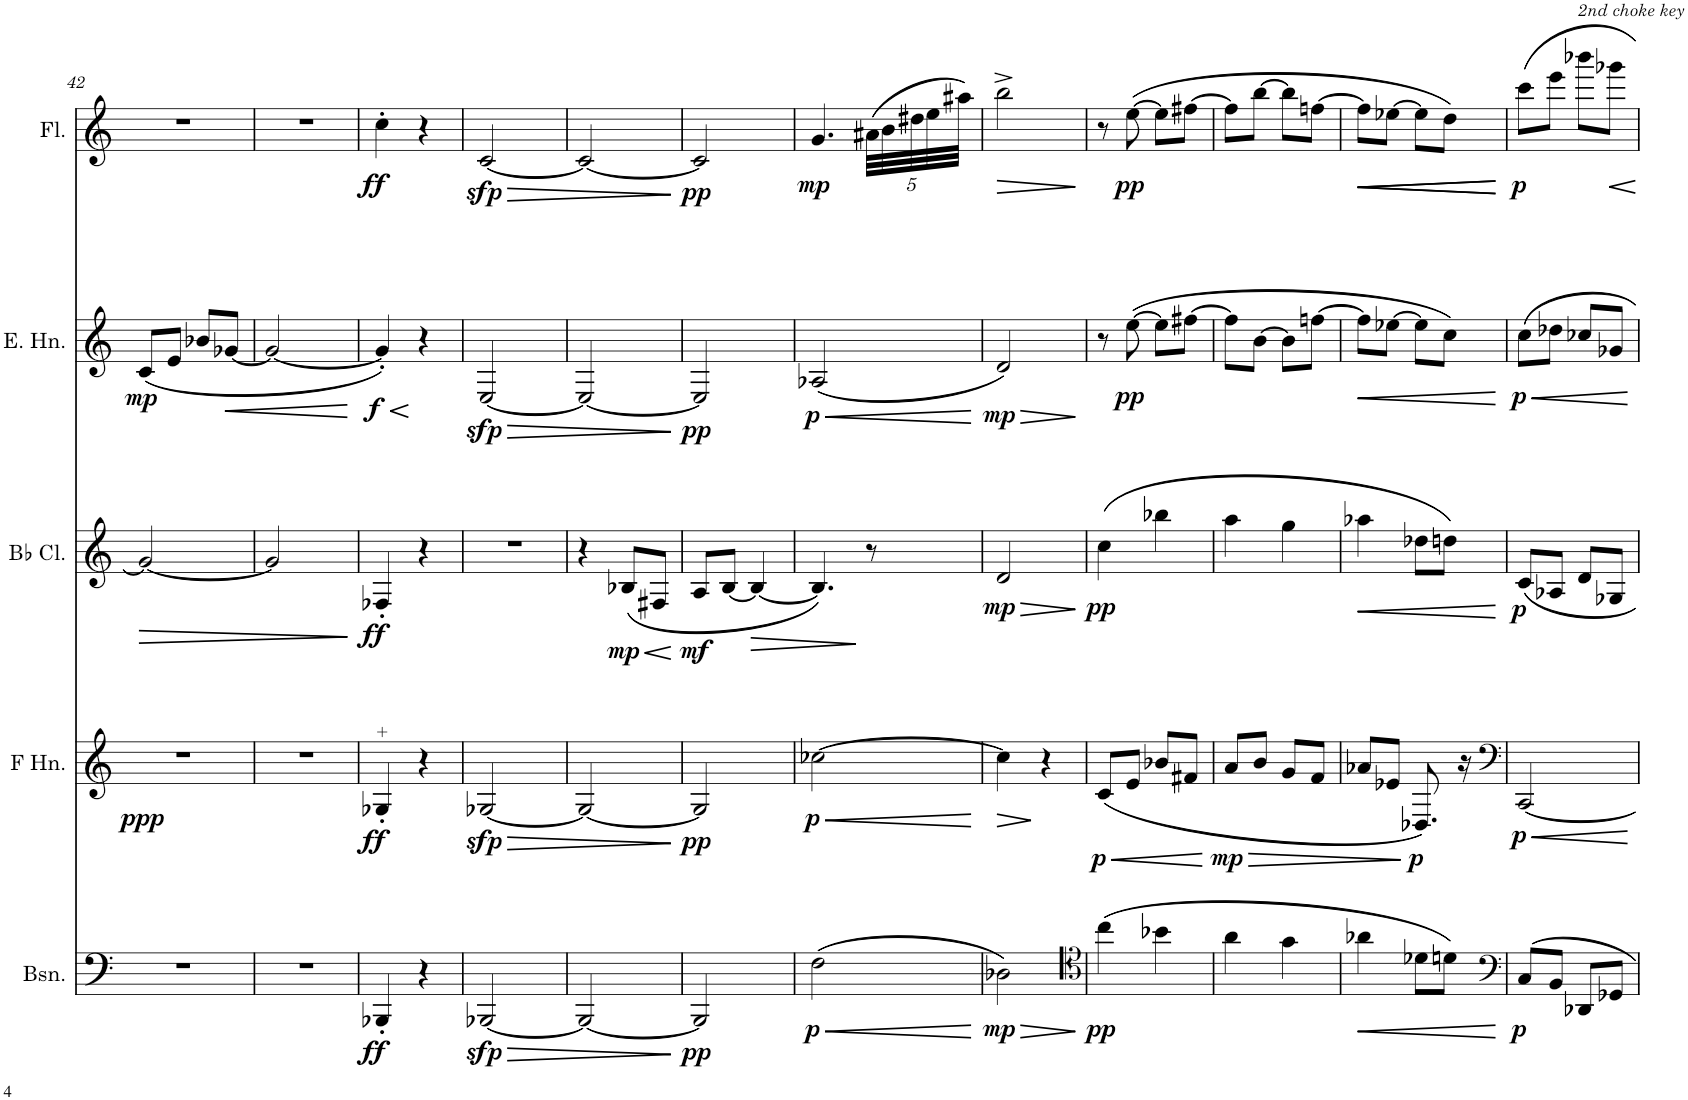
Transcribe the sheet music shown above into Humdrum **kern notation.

**kern	**dynam	**kern	**dynam	**kern	**dynam	**kern	**dynam	**kern	**dynam
*part5	*part5	*part4	*part4	*part3	*part3	*part2	*part2	*part1	*part1
*staff5	*staff5	*staff4	*staff4	*staff3	*staff3	*staff2	*staff2	*staff1	*staff1
*I"Bassoon	*	*I"Horn in F	*	*I"Bb Clarinet	*	*I"English Horn	*	*I"Flute	*
*I'Bsn.	*	*	*	*I'Bb Cl.	*	*I'E. Hn.	*	*I'Fl.	*
!!LO:PB:g=z
*clefF4	*	*clefG2	*	*clefG2	*	*clefG2	*	*clefG2	*
*	*	*ITrd4c7	*	*ITrd1c2	*	*ITrd4c7	*	*	*
*k[]	*	*k[]	*	*k[]	*	*k[]	*	*k[]	*
*M2/4	*	*M2/4	*	*M2/4	*	*M2/4	*	*M2/4	*
=42	=42	=42	=42	=42	=42	=42	=42	=42	=42
!	!	!	!LO:DY:b	!	!LO:HP:b	!	!LO:DY:b	!	!
2r	.	2r	ppp	2g-/_	>	(8c/L	mp	2r	.
.	.	.	.	.	.	8e/J	.	.	.
.	.	.	.	.	.	8b-X/L	.	.	.
!	!	!	!	!	!	!	!LO:HP:b	!	!
.	.	.	.	.	.	[8g-X/J	<	.	.
=43	=43	=43	=43	=43	=43	=43	=43	=43	=43
2r	.	2r	.	2g-/]	.	2g-/_	.	2r	.
=44	=44	=44	=44	=44	=44	=44	=44	=44	=44
!	!LO:DY:b	!	!LO:DY:b	!	!LO:DY:b	!	!LO:HP:b	!	!
!	!	!	!	!	!	!	!LO:DY:n=1:b	!	!LO:DY:b
4BBB-X'/	ff	4G-X'/	ff	4F-X'/	ff	4g-'/])	< f	4cc'\	ff
4r	.	4r	.	4r	.	4r	[	4r	.
=45	=45	=45	=45	=45	=45	=45	=45	=45	=45
!	!LO:HP:b	!	!LO:HP:b	!	!	!	!LO:HP:b	!	!LO:HP:b
!	!LO:DY:n=1:b	!	!LO:DY:n=1:b	!	!	!	!LO:DY:n=1:b	!	!LO:DY:n=1:b
[2BBB-X/	> sfp	[2G-X/	> sfp	2r	.	[2E/	> sfp	[2c/	> sfp
=46	=46	=46	=46	=46	=46	=46	=46	=46	=46
2BBB-/_	.	2G-/_	.	4r	.	2E/_	.	2c/_	.
!	!	!	!	!	!LO:HP:b	!	!	!	!
!	!	!	!	!	!LO:DY:n=1:b	!	!	!	!
.	.	.	.	(8B-X/L	< mp	.	.	.	.
.	.	.	.	8F#X/J	.	.	.	.	.
.	.	.	.	.	]	.	[	.	]
=47	=47	=47	=47	=47	=47	=47	=47	=47	=47
!	!LO:DY:b	!	!LO:DY:b	!	!LO:DY:b	!	!LO:DY:b	!	!LO:DY:b
2BBB-/]	pp	2G-/]	pp	8A/L	mf	2E/]	pp	2c/]	pp
.	.	.	.	[8B/J	.	.	.	.	.
!	!	!	!	!	!LO:HP:b	!	!	!	!
.	.	.	.	4B/_	>	.	.	.	.
=48	=48	=48	=48	=48	=48	=48	=48	=48	=48
!	!LO:HP:b	!	!LO:HP:b	!	!	!	!LO:HP:b	!	!
!	!LO:DY:n=1:b	!	!LO:DY:n=1:b	!	!	!	!LO:DY:n=1:b	!	!LO:DY:b
(2F\	< p	[2cc-X\	< p	4.B/])	.	(2A-X/	< p	4.g/	mp
*	*	*	*	*	*	*	*	*Xbrackettup	*
.	.	.	.	8r	[	.	.	(40a#X\LLL	.
.	.	.	.	.	.	.	.	40b\	.
.	.	.	.	.	.	.	.	40dd#X\	.
.	.	.	.	.	.	.	.	40ee\	.
.	.	.	.	.	.	.	.	40aa#X\JJJ)	.
.	]	.	]	.	.	.	]	.	.
=49	=49	=49	=49	=49	=49	=49	=49	=49	=49
!	!LO:HP:b	!	!LO:HP:b	!	!LO:HP:b	!	!LO:HP:b	!	!LO:HP:b
!	!LO:DY:n=1:b	!	!	!	!LO:DY:n=1:b	!	!LO:DY:n=1:b	!	!
2D-X\)	> mp	4cc-\]	>	2d/	> mp	2d/)	> mp	2bb^\	>
.	.	4r	[	.	.	.	.	.	.
.	[	.	.	.	]	.	[	.	]
=50	=50	=50	=50	=50	=50	=50	=50	=50	=50
*clefC4	*	*	*	*	*	*	*	*	*
!	!LO:DY:b	!	!LO:HP:b	!	!	!	!	!	!
!	!	!	!LO:DY:n=1:b	!	!LO:DY:b	!	!	!	!
(4cc\	pp	(8c/L	< p	(4cc\	pp	8r	.	8r	.
!	!	!	!	!	!	!	!LO:DY:b	!	!LO:DY:b
.	.	8e/J	.	.	.	([8ee\	pp	([8ee\	pp
4b-X\	.	8b-X/L	.	4bb-X\	.	8ee\L]	.	8ee\L]	.
.	.	8f#X/J	.	.	.	[8ff#X\J	.	[8ff#X\J	.
.	.	.	]	.	.	.	.	.	.
=51	=51	=51	=51	=51	=51	=51	=51	=51	=51
!	!	!	!LO:HP:b	!	!	!	!	!	!
!	!	!	!LO:DY:n=1:b	!	!	!	!	!	!
4a\	.	8a/L	> mp	4aa\	.	8ff#\L]	.	8ff#\L]	.
.	.	8b/J	.	.	.	[8b\J	.	[8bb\J	.
4g\	.	8g/L	.	4gg\	.	8b\L]	.	8bb\L]	.
.	.	8f/J	.	.	.	[8ffn\J	.	[8ffn\J	.
=52	=52	=52	=52	=52	=52	=52	=52	=52	=52
!	!	!	!	!	!	!	!LO:HP:b	!	!LO:HP:b
4a-X\	.	8a-X/L	.	4aa-X\	.	8ff\L]	<	8ff\L]	<
!	!	!	!	!	!	!	!	!	!LO:HP:b
.	.	8e-X/J	.	.	.	[8ee-X\J	.	[8ee-X\J	<
!	!	!	!LO:DY:n=1:b	!	!	!	!	!	!
8d-X\L	.	8.D-X/)	[ p	8dd-X\L	.	8ee-\L]	.	8ee-\L]	.
8dn\J)	.	.	.	8ddn\J)	.	8cc\J)	.	8dd\J)	.
.	.	16r	.	.	.	.	.	.	.
.	]	.	.	.	]	.	]	.	[ [
=53	=53	=53	=53	=53	=53	=53	=53	=53	=53
*clefF4	*	*clefF4	*	*	*	*	*	*	*
!	!LO:DY:b	!	!LO:DY:b	!	!LO:DY:b	!	!LO:DY:b	!	!LO:DY:b
8C/L	p	[2CC/	p	8c/L	p	8cc\L	p	8ccc\L	p
8BB/J	.	.	.	8A-X/J	.	8dd-X\J	.	8eee\J	.
!	!	!	!	!	!	!	!	!LO:TX:a:i:t=2nd choke key	!
8DD-X/L	.	.	.	8d/L	.	8cc-X/L	.	8bbb-X\L	.
8GG-X/J	.	.	.	8G-X/J	.	8g-X/J	.	8ggg-X\J	.
.	.	.	]	.	.	.	[	.	.
=	=	=	=	=	=	=	=	=	=
*-	*-	*-	*-	*-	*-	*-	*-	*-	*-
